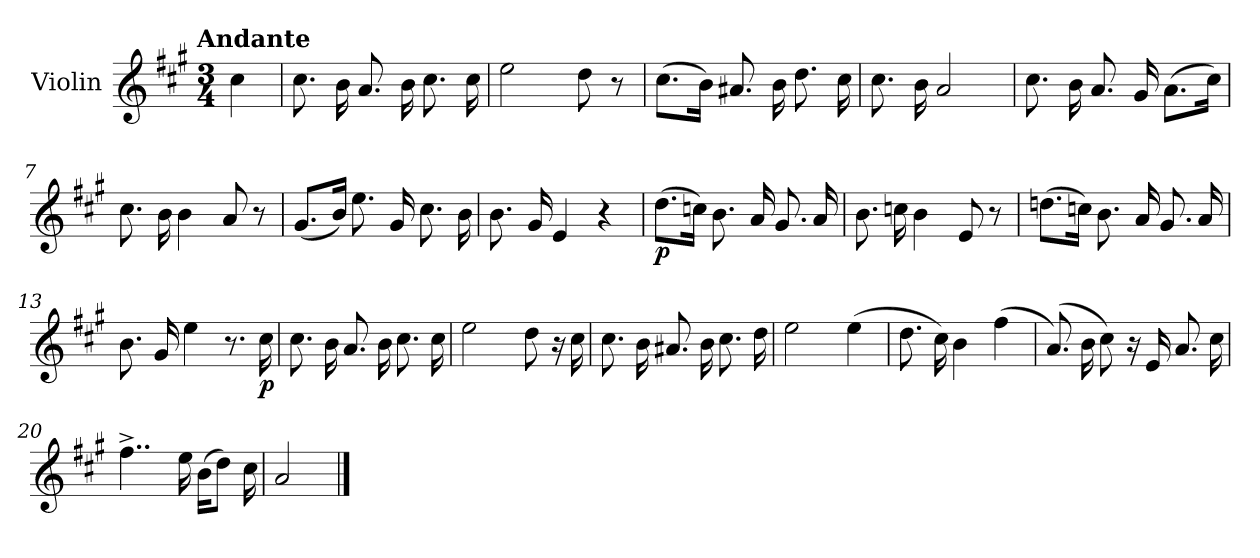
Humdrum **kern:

**kern	**dynam
*part1	*part1
*staff1	*staff1
*I"Violin	*
*I'Vln.	*
*clefG2	*
*k[f#c#g#]	*
!!LO:TX:omd:t=Andante
*M3/4	*
*MM92	*
=1	=1
4cc#\	.
=2	=2
8.cc#\	.
16b\	.
8.a/	.
16b\	.
8.cc#\	.
16cc#\	.
=3	=3
2ee\	.
8dd\	.
8r	.
=4	=4
(>8.cc#\L	.
16b\Jk)	.
8.a#X/	.
16b\	.
8.dd\	.
16cc#\	.
=5	=5
8.cc#\	.
16b\	.
2a/	.
=6	=6
8.cc#\	.
16b\	.
8.a/	.
16g#/	.
(>8.a\L	.
16cc#\Jk)	.
!!LO:LB:g=z
=7	=7
8.cc#\	.
16b\	.
4b\	.
8a/	.
8r	.
=8	=8
(<8.g#/L	.
16b/Jk)	.
8.ee\	.
16g#/	.
8.cc#\	.
16b\	.
=9	=9
8.b\	.
16g#/	.
4e/	.
4r	.
=10	=10
!	!LO:DY:b
(>8.dd\L	p
16ccn\Jk)	.
8.b\	.
16a/	.
8.g#/	.
16a/	.
=11	=11
8.b\	.
16ccn\	.
4b\	.
8e/	.
8r	.
!!LO:LB:g=z
=12	=12
(>8.ddn\L	.
16ccn\Jk)	.
8.b\	.
16a/	.
8.g#/	.
16a/	.
=13	=13
8.b\	.
16g#/	.
4ee\	.
8.r	.
!	!LO:DY:b
16cc#\	p
=14	=14
8.cc#\	.
16b\	.
8.a/	.
16b\	.
8.cc#\	.
16cc#\	.
=15	=15
2ee\	.
8dd\	.
16r	.
16cc#\	.
=16	=16
8.cc#\	.
16b\	.
8.a#X/	.
16b\	.
8.cc#\	.
16dd\	.
!!LO:LB:g=z
=17	=17
2ee\	.
(>4ee\	.
=18	=18
8.dd\	.
16cc#\)	.
4b\	.
(>4ff#\	.
=19	=19
(>8.a/)	.
16b\	.
8cc#\)	.
16r	.
16e/	.
8.a/	.
16cc#\	.
=20	=20
4..ff#^\	.
16ee\	.
(>16b\KL	.
8dd\J)	.
16cc#\	.
=21	=21
2a/	.
==	==
*-	*-
